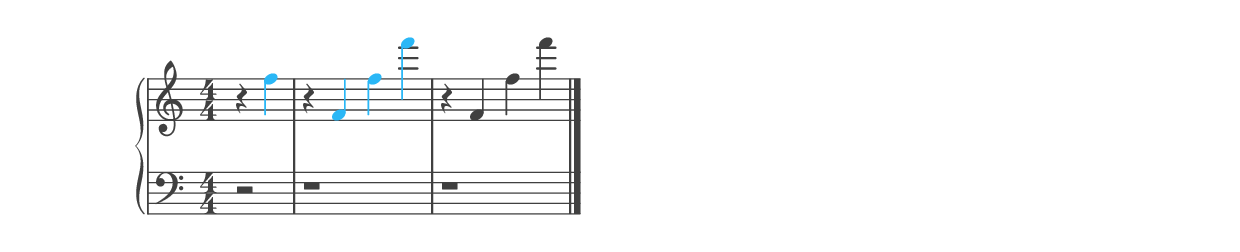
%% ----------------------------------------------------------------------------
%% Generated on: 2018 December 27
%% Note Name: F5
%% Octave: 5
%% Clef: treble
%% Filename: 116-57-5-treble-F5
%% ----------------------------------------------------------------------------

\version "2.19.82"

\include "../piano_note_colors.ly"

\header {
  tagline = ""
}

upper = {
  \clef treble
  \numericTimeSignature
  \override NoteHead.color = #colorized-note
  \override Stem.color = #colorized-note
  \override Accidental.color = #colorized-note
  % treble note in color
  r4 f''4
  % treble octave in color
  r4 f'4 f''4 f'''4
  \override NoteHead.color = #default-black
  \override Stem.color = #default-black
  \override Accidental.color = #default-black
  % treble octave repeat in black
  r4 f'4 f''4 f'''4
  \bar "|."
}

lower = {
  \clef bass
  \numericTimeSignature
  \override NoteHead.color = #colorized-note
  \override Stem.color = #colorized-note
  \override Accidental.color = #colorized-note
  % bass note in color
  r2
  % bass octave in color
  r1
  \override NoteHead.color = #default-black
  \override Stem.color = #default-black
  \override Accidental.color = #default-black
  % bass octave repeat in black
  r1
}

\score {
  \new PianoStaff <<
    \context Score
    \applyContext #(override-color-for-all-grobs default-black)
    \time 4/4
    \partial 2
    \new Staff = upper { \upper }
    \new Staff = lower { \lower }
  >>
  \layout { }
  \midi { }
}